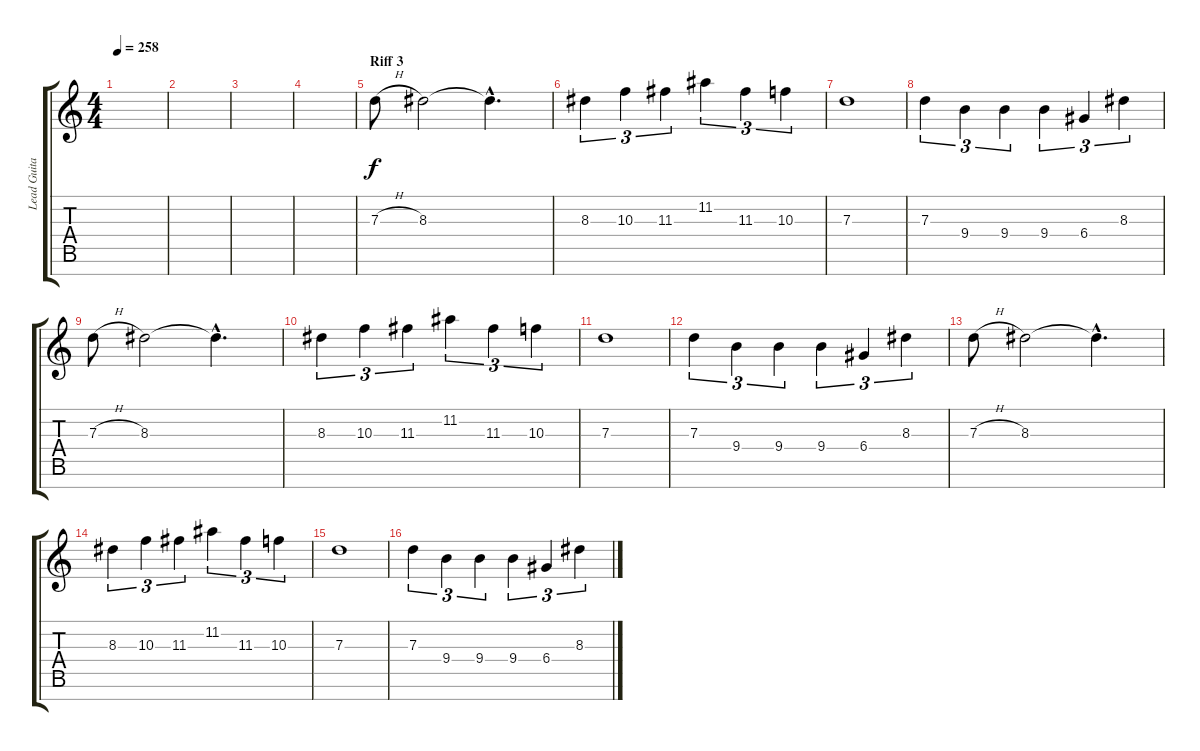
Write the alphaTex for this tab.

\track ("Lead Guitar" "Lead Guita") {instrument distortionguitar}
\staff {score tabs}
\tuning (E4 B3 G3 D3 A2 E2 B1) {hide}
\ts (4 4)
\tempo 258
\clef g2
\ks c
|
|
|
|
\section ("" "Riff 3")
7.3{h}.8 8.3.2 8.3{hac t}.4{d} |
8.3.4{tu (3 2)} 10.3.4{tu (3 2)} 11.3.4{tu (3 2)} 11.2.4{tu (3 2)} 11.3.4{tu (3 2)} 10.3.4{tu (3 2)} |
7.3.1 |
7.3.4{tu (3 2)} 9.4.4{tu (3 2)} 9.4.4{tu (3 2)} 9.4.4{tu (3 2)} 6.4.4{tu (3 2)} 8.3.4{tu (3 2)} |
7.3{h}.8 8.3.2 8.3{hac t}.4{d} |
8.3.4{tu (3 2)} 10.3.4{tu (3 2)} 11.3.4{tu (3 2)} 11.2.4{tu (3 2)} 11.3.4{tu (3 2)} 10.3.4{tu (3 2)} |
7.3.1 |
7.3.4{tu (3 2)} 9.4.4{tu (3 2)} 9.4.4{tu (3 2)} 9.4.4{tu (3 2)} 6.4.4{tu (3 2)} 8.3.4{tu (3 2)} |
7.3{h}.8 8.3.2 8.3{hac t}.4{d} |
8.3.4{tu (3 2)} 10.3.4{tu (3 2)} 11.3.4{tu (3 2)} 11.2.4{tu (3 2)} 11.3.4{tu (3 2)} 10.3.4{tu (3 2)} |
7.3.1 |
7.3.4{tu (3 2)} 9.4.4{tu (3 2)} 9.4.4{tu (3 2)} 9.4.4{tu (3 2)} 6.4.4{tu (3 2)} 8.3.4{tu (3 2)}
